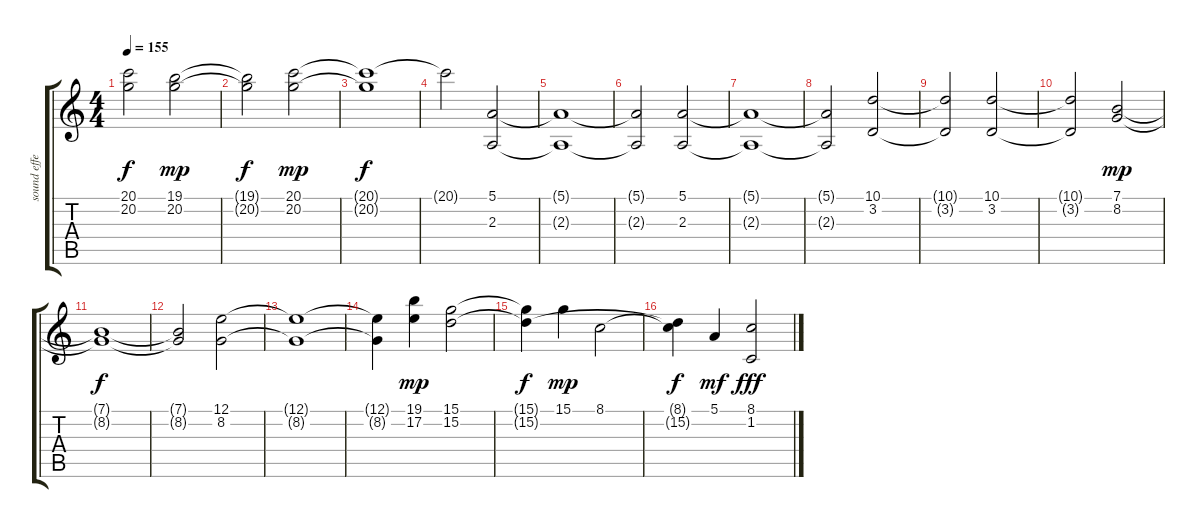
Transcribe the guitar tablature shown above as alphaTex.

\track ("sound effect" "sound effe") {instrument fx7echoes}
\staff {score tabs}
\tuning (E4 B3 G3 D3 A2 E2) {hide}
\ts (4 4)
\tempo 155
\clef g2
\ks c
(20.1{t} 20.2{t}).2{dy f} (19.1 20.2).2{dy mp} |
(19.1{t} 20.2{t}).2{dy f} (20.1 20.2).2{dy mp} |
(20.1{t} 20.2{t}).1{dy f} |
20.1{t}.2 (5.1 2.3).2 |
(5.1{t} 2.3{t}).1 |
(5.1{t} 2.3{t}).2 (5.1 2.3).2 |
(5.1{t} 2.3{t}).1 |
(5.1{t} 2.3{t}).2 (10.1 3.2).2 |
(10.1{t} 3.2{t}).2 (10.1 3.2).2 |
(10.1{t} 3.2{t}).2 (7.1 8.2).2{dy mp} |
(7.1{t} 8.2{t}).1{dy f} |
(7.1{t} 8.2{t}).2 (12.1 8.2).2 |
(12.1{t} 8.2{t}).1 |
(12.1{t} 8.2{t}).4 (19.1 17.2).4{dy mp} (15.1 15.2).2 |
(15.1{t} 15.2{t}).4{dy f} 15.1.4{dy mp} 8.1.2 |
(8.1{t} 15.2{t}).4{dy f} 5.1.4{dy mf} (8.1 1.2).2{dy fff}
